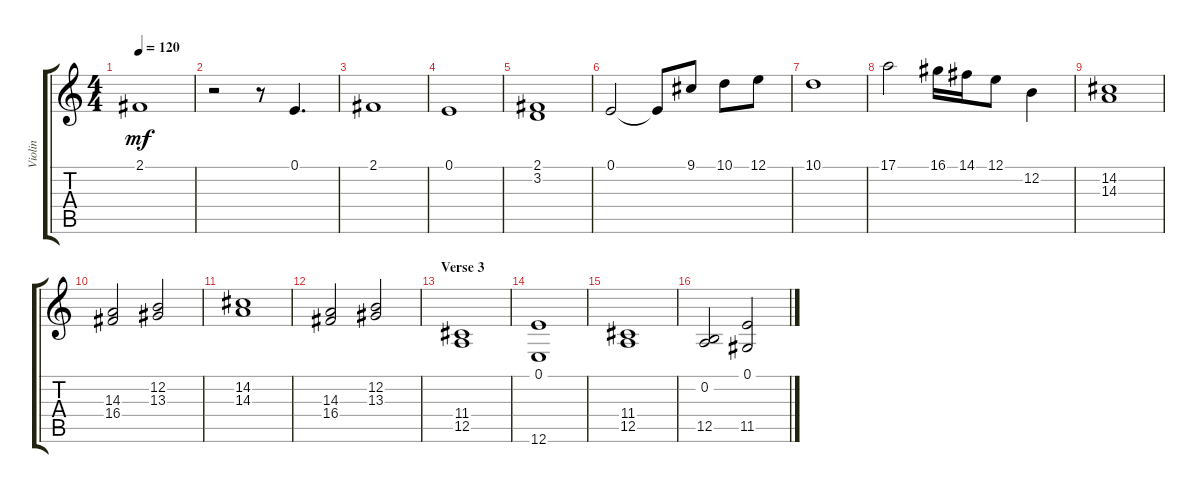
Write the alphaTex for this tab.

\track ("Violin" "Violin") {instrument violin}
\staff {score tabs}
\tuning (E4 B3 G3 D3 A2 E2) {hide}
\ts (4 4)
\tempo 120
\clef g2
\ks c
2.1.1{dy mf} |
r.2 r.8 0.1.4{d} |
2.1.1 |
0.1.1 |
(2.1 3.2).1 |
0.1.2 0.1{t}.8 9.1.8 10.1.8 12.1.8 |
10.1.1 |
17.1.2 16.1.16 14.1.16 12.1.8 12.2.4 |
(14.2 14.3).1 |
(14.3 16.4).2 (12.2 13.3).2 |
(14.2 14.3).1 |
(14.3 16.4).2 (12.2 13.3).2 |
\section ("" "Verse 3")
(11.4 12.5).1 |
(0.1 12.6).1 |
(11.4 12.5).1 |
(0.2 12.5).2 (0.1 11.5).2
